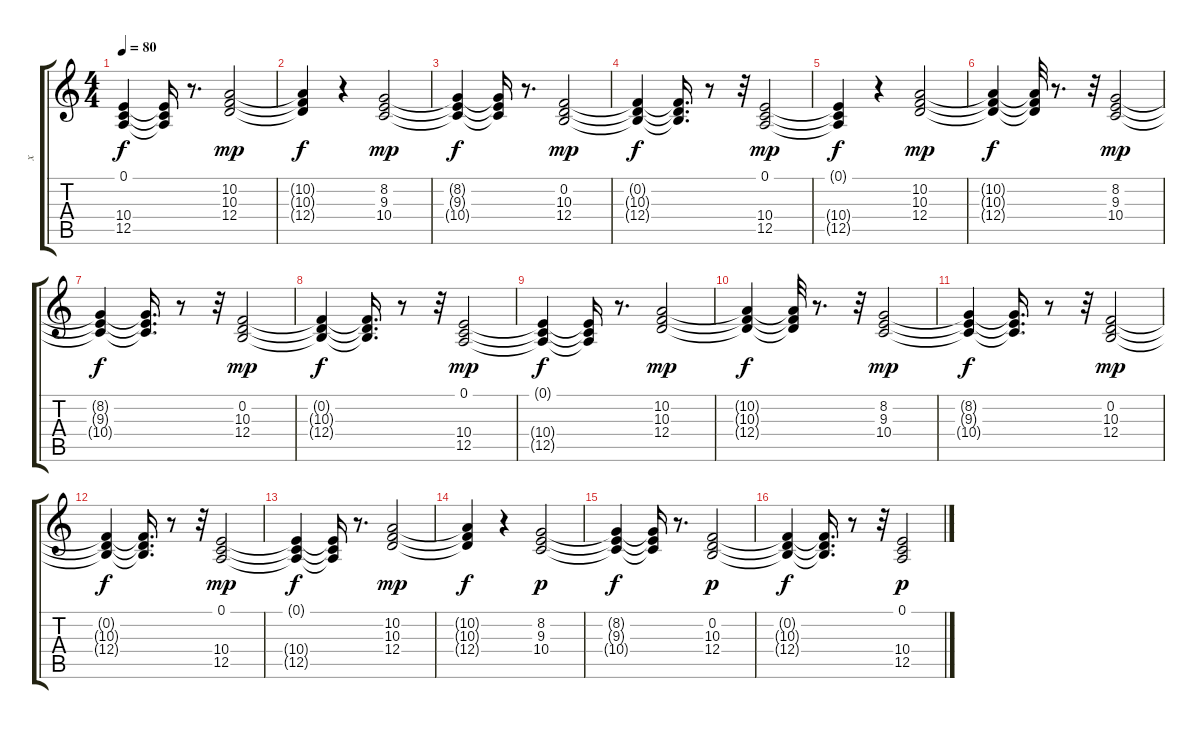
\track ("x       " "x       ") {instrument pad6metallic}
\staff {score tabs}
\tuning (E4 B3 G3 D3 A2 E2) {hide}
\ts (4 4)
\tempo 80
\clef g2
\ks c
(0.1{t} 10.4{t} 12.5{t}).4{dy f} (0.1{t} 10.4{t} 12.5{t}).16 r.8{d} (10.2 10.3 12.4).2{dy mp} |
(10.2{t} 10.3{t} 12.4{t}).4{dy f} r.4 (8.2 9.3 10.4).2{dy mp} |
(8.2{t} 9.3{t} 10.4{t}).4{dy f} (8.2{t} 9.3{t} 10.4{t}).16 r.8{d} (0.2 10.3 12.4).2{dy mp} |
(0.2{t} 10.3{t} 12.4{t}).4{dy f} (0.2{t} 10.3{t} 12.4{t}).16{d} r.8 r.32 (0.1 10.4 12.5).2{dy mp} |
(0.1{t} 10.4{t} 12.5{t}).4{dy f} r.4 (10.2 10.3 12.4).2{dy mp} |
(10.2{t} 10.3{t} 12.4{t}).4{dy f} (10.2{t} 10.3{t} 12.4{t}).32 r.8{d} r.32 (8.2 9.3 10.4).2{dy mp} |
(8.2{t} 9.3{t} 10.4{t}).4{dy f} (8.2{t} 9.3{t} 10.4{t}).16{d} r.8 r.32 (0.2 10.3 12.4).2{dy mp} |
(0.2{t} 10.3{t} 12.4{t}).4{dy f} (0.2{t} 10.3{t} 12.4{t}).16{d} r.8 r.32 (0.1 10.4 12.5).2{dy mp} |
(0.1{t} 10.4{t} 12.5{t}).4{dy f} (0.1{t} 10.4{t} 12.5{t}).16 r.8{d} (10.2 10.3 12.4).2{dy mp} |
(10.2{t} 10.3{t} 12.4{t}).4{dy f} (10.2{t} 10.3{t} 12.4{t}).32 r.8{d} r.32 (8.2 9.3 10.4).2{dy mp} |
(8.2{t} 9.3{t} 10.4{t}).4{dy f} (8.2{t} 9.3{t} 10.4{t}).16{d} r.8 r.32 (0.2 10.3 12.4).2{dy mp} |
(0.2{t} 10.3{t} 12.4{t}).4{dy f} (0.2{t} 10.3{t} 12.4{t}).16{d} r.8 r.32 (0.1 10.4 12.5).2{dy mp} |
(0.1{t} 10.4{t} 12.5{t}).4{dy f} (0.1{t} 10.4{t} 12.5{t}).16 r.8{d} (10.2 10.3 12.4).2{dy mp} |
(10.2{t} 10.3{t} 12.4{t}).4{dy f} r.4 (8.2 9.3 10.4).2{dy p} |
(8.2{t} 9.3{t} 10.4{t}).4{dy f} (8.2{t} 9.3{t} 10.4{t}).16 r.8{d} (0.2 10.3 12.4).2{dy p} |
(0.2{t} 10.3{t} 12.4{t}).4{dy f} (0.2{t} 10.3{t} 12.4{t}).16{d} r.8 r.32 (0.1 10.4 12.5).2{dy p}
